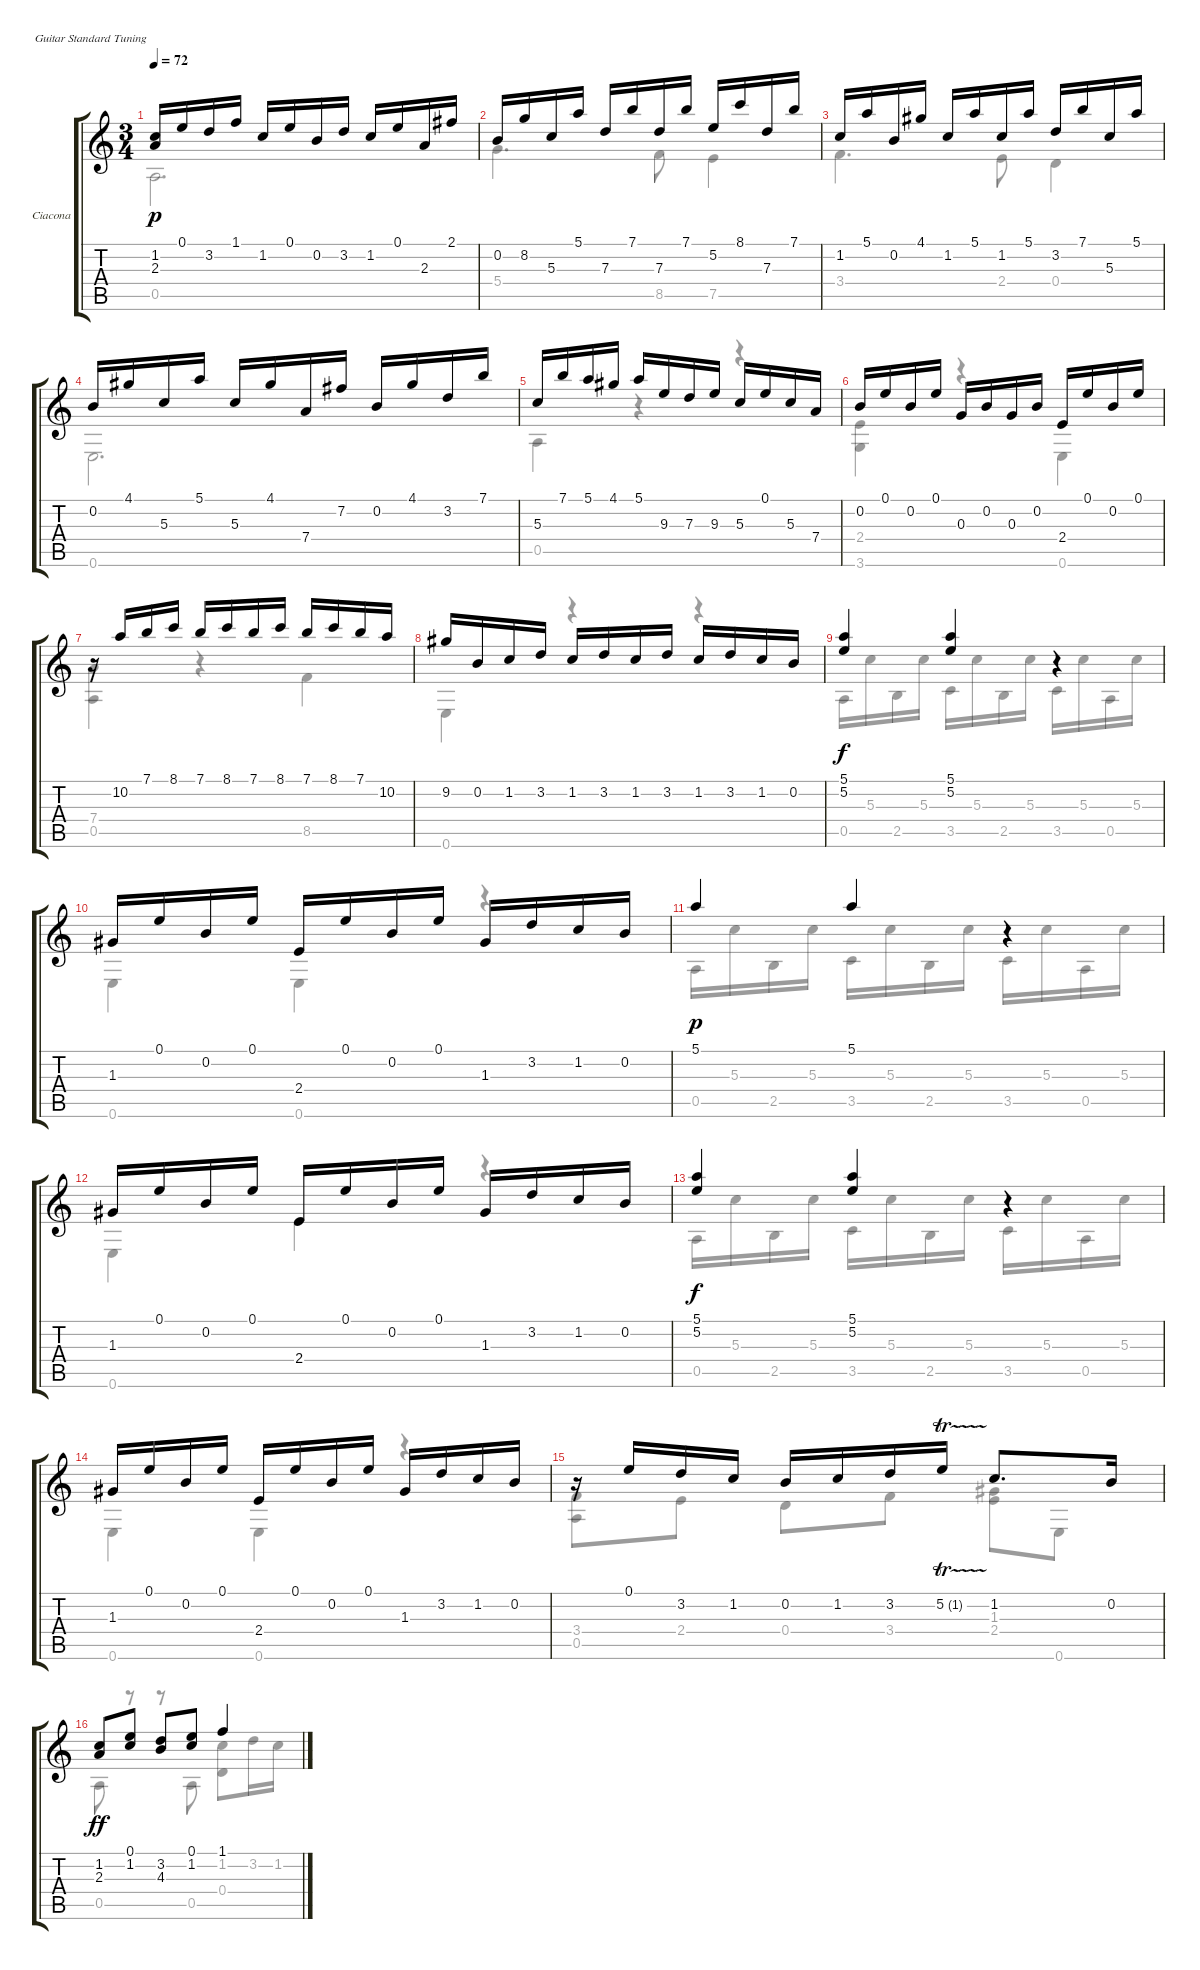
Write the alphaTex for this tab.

\bracketExtendMode groupsimilarinstruments
\firstSystemTrackNameOrientation horizontal
\otherSystemsTrackNameOrientation horizontal
\track ("Ciacona" "Ciacona") {instrument acousticguitarnylon}
\staff {score tabs}
\tuning (E4 B3 G3 D3 A2 E2)
\voice
\ts (3 4)
\tempo 72
\clef g2
\ks c
(1.2 2.3).16{dy p} 0.1.16 3.2.16 1.1.16 1.2.16 0.1.16 0.2.16 3.2.16 1.2.16 0.1.16 2.3.16 2.1.16 |
0.2.16 8.2.16 5.3.16 5.1.16 7.3.16 7.1.16 7.3.16 7.1.16 5.2.16 8.1.16 7.3.16 7.1.16 |
1.2.16 5.1.16 0.2.16 4.1.16 1.2.16 5.1.16 1.2.16 5.1.16 3.2.16 7.1.16 5.3.16 5.1.16 |
0.2.16 4.1.16 5.3.16 5.1.16 5.3.16 4.1.16 7.4.16 7.2.16 0.2.16 4.1.16 3.2.16 7.1.16 |
5.3.16 7.1.16 5.1.16 4.1.16 5.1.16 9.3.16 7.3.16 9.3.16 5.3.16 0.1.16 5.3.16 7.4.16 |
0.2.16 0.1.16 0.2.16 0.1.16 0.3.16 0.2.16 0.3.16 0.2.16 2.4.16 0.1.16 0.2.16 0.1.16 |
r.16 10.2.16 7.1.16 8.1.16 7.1.16 8.1.16 7.1.16 8.1.16 7.1.16 8.1.16 7.1.16 10.2.16 |
9.2.16 0.2.16 1.2.16 3.2.16 1.2.16 3.2.16 1.2.16 3.2.16 1.2.16 3.2.16 1.2.16 0.2.16 |
(5.1 5.2).4{dy f} (5.1 5.2).4 r.4 |
1.3.16 0.1.16 0.2.16 0.1.16 2.4.16 0.1.16 0.2.16 0.1.16 1.3.16 3.2.16 1.2.16 0.2.16 |
5.1.4{dy p} 5.1.4 r.4 |
1.3.16 0.1.16 0.2.16 0.1.16 2.4.16 0.1.16 0.2.16 0.1.16 1.3.16 3.2.16 1.2.16 0.2.16 |
(5.1 5.2).4{dy f} (5.1 5.2).4 r.4 |
1.3.16 0.1.16 0.2.16 0.1.16 2.4.16 0.1.16 0.2.16 0.1.16 1.3.16 3.2.16 1.2.16 0.2.16 |
r.16 0.1.16 3.2.16 1.2.16 0.2.16 1.2.16 3.2.16 5.2{tr (1 16)}.16 1.2.8{d} 0.2.16 |
(1.2 2.3).8{dy ff} (0.1 1.2).8 (3.2 4.3).8 (0.1 1.2).8 1.1.4
\voice
\clef g2
\ottava regular
\simile none
\ks c
0.5.2{d dy p} |
5.4.4{d} 8.5.8 7.5.4 |
3.4.4{d} 2.4.8 0.4.4 |
0.6.2{d} |
0.5.4 r.4 r.4 |
(2.4 3.6).4 r.4 0.6.4 |
(7.4 0.5).4 r.4 8.5.4 |
0.6.4 r.4 r.4 |
0.5.16{dy f} 5.3.16 2.5.16 5.3.16 3.5.16 5.3.16 2.5.16 5.3.16 3.5.16 5.3.16 0.5.16 5.3.16 |
0.6.4 0.6.4 r.4 |
0.5.16{dy p} 5.3.16 2.5.16 5.3.16 3.5.16 5.3.16 2.5.16 5.3.16 3.5.16 5.3.16 0.5.16 5.3.16 |
0.6.4 2.4.4 r.4 |
0.5.16{dy f} 5.3.16 2.5.16 5.3.16 3.5.16 5.3.16 2.5.16 5.3.16 3.5.16 5.3.16 0.5.16 5.3.16 |
0.6.4 0.6.4 r.4 |
(3.4 0.5).8 2.4.8 0.4.8 3.4.8 (1.3 2.4).8 0.6.8 |
0.5.8{dy ff} r.8 r.8 0.5.8 (1.2 0.4).8 3.2.16 1.2.16
